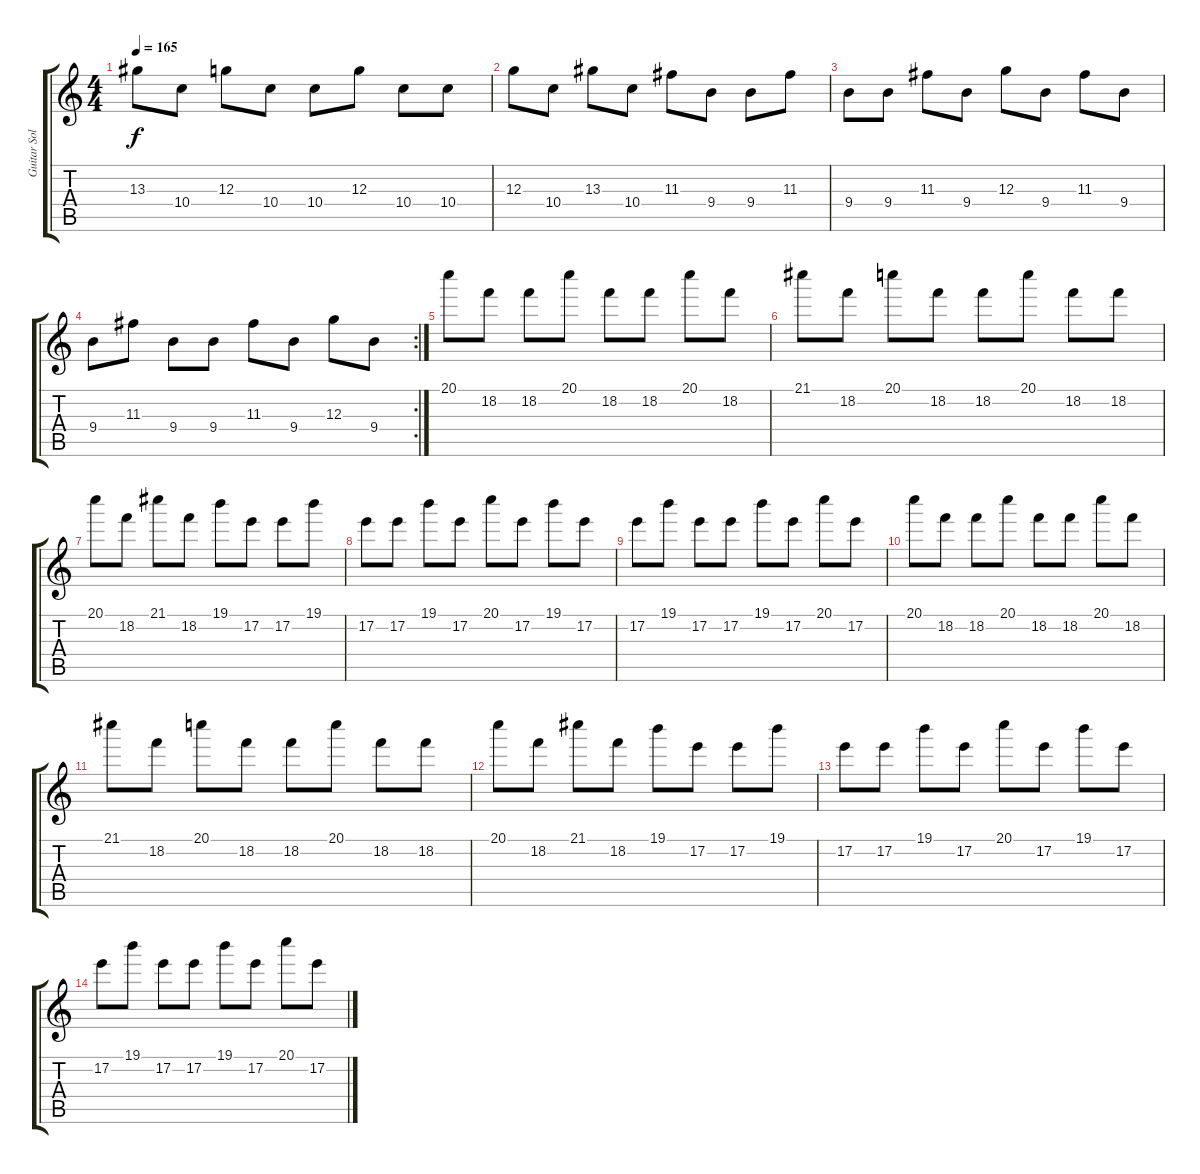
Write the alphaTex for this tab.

\track ("Guitar Solo" "Guitar Sol") {instrument overdrivenguitar}
\staff {score tabs}
\tuning (E4 B3 G3 D3 A2 E2) {hide}
\ts (4 4)
\tempo 165
\clef g2
\ks c
13.3.8{dy f} 10.4.8 12.3.8 10.4.8 10.4.8 12.3.8 10.4.8 10.4.8 |
12.3.8 10.4.8 13.3.8 10.4.8 11.3.8 9.4.8 9.4.8 11.3.8 |
9.4.8 9.4.8 11.3.8 9.4.8 12.3.8 9.4.8 11.3.8 9.4.8 |
\rc 2
9.4.8 11.3.8 9.4.8 9.4.8 11.3.8 9.4.8 12.3.8 9.4.8 |
20.1.8 18.2.8 18.2.8 20.1.8 18.2.8 18.2.8 20.1.8 18.2.8 |
21.1.8 18.2.8 20.1.8 18.2.8 18.2.8 20.1.8 18.2.8 18.2.8 |
20.1.8 18.2.8 21.1.8 18.2.8 19.1.8 17.2.8 17.2.8 19.1.8 |
17.2.8 17.2.8 19.1.8 17.2.8 20.1.8 17.2.8 19.1.8 17.2.8 |
17.2.8 19.1.8 17.2.8 17.2.8 19.1.8 17.2.8 20.1.8 17.2.8 |
20.1.8 18.2.8 18.2.8 20.1.8 18.2.8 18.2.8 20.1.8 18.2.8 |
21.1.8 18.2.8 20.1.8 18.2.8 18.2.8 20.1.8 18.2.8 18.2.8 |
20.1.8 18.2.8 21.1.8 18.2.8 19.1.8 17.2.8 17.2.8 19.1.8 |
17.2.8 17.2.8 19.1.8 17.2.8 20.1.8 17.2.8 19.1.8 17.2.8 |
17.2.8 19.1.8 17.2.8 17.2.8 19.1.8 17.2.8 20.1.8 17.2.8
